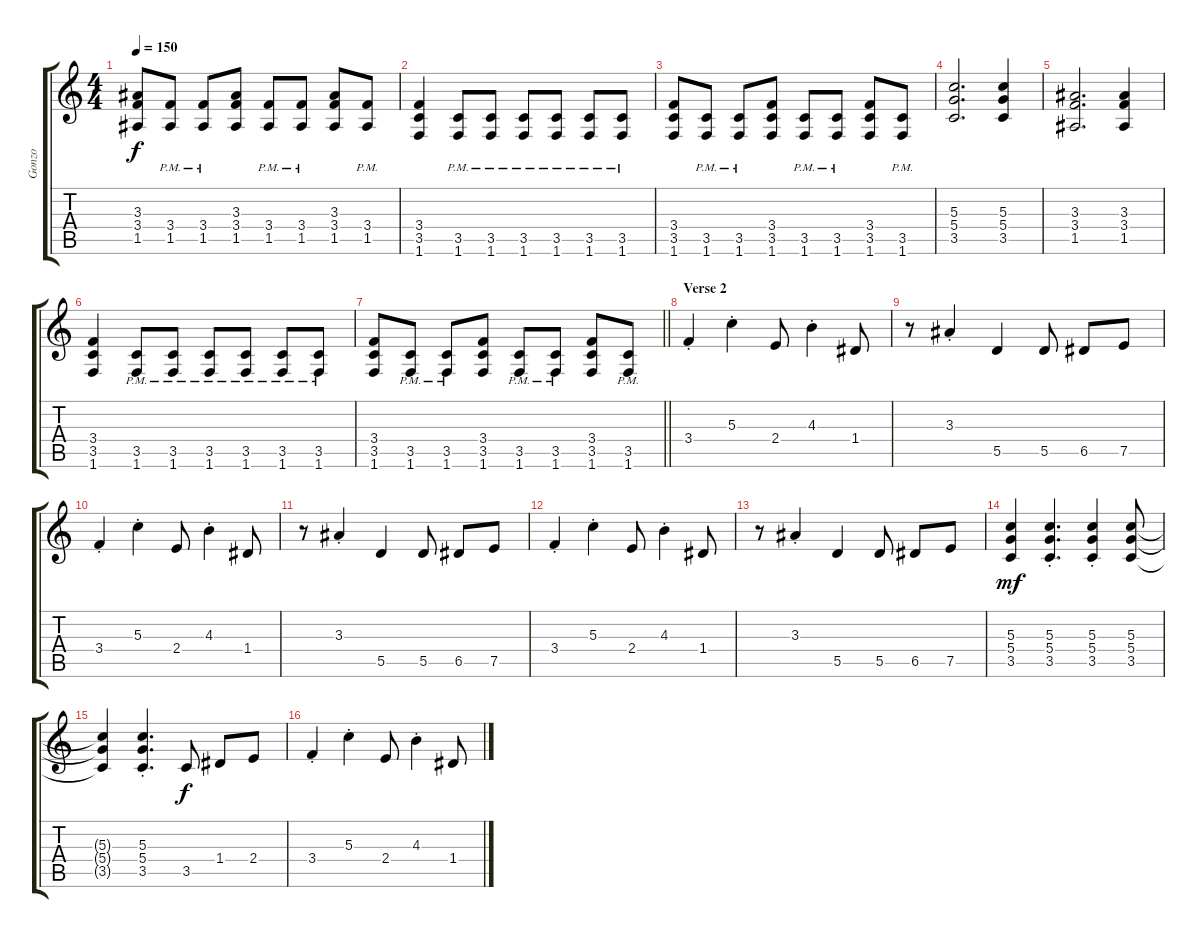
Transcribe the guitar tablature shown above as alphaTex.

\track ("Gonzo" "Gonzo") {instrument distortionguitar}
\staff {score tabs}
\tuning (E4 B3 G3 D3 A2 E2) {hide}
\ts (4 4)
\tempo 150
\clef g2
\ks c
(3.3 3.4 1.5).8{dy f} (3.4{pm} 1.5{pm}).8 (3.4{pm} 1.5{pm}).8 (3.3 3.4 1.5).8 (3.4{pm} 1.5{pm}).8 (3.4{pm} 1.5{pm}).8 (3.3 3.4 1.5).8 (3.4{pm} 1.5{pm}).8 |
(3.4 3.5 1.6).4 (3.5{pm} 1.6{pm}).8 (3.5{pm} 1.6{pm}).8 (3.5{pm} 1.6{pm}).8 (3.5{pm} 1.6{pm}).8 (3.5{pm} 1.6{pm}).8 (3.5{pm} 1.6{pm}).8 |
(3.4 3.5 1.6).8 (3.5{pm} 1.6{pm}).8 (3.5{pm} 1.6{pm}).8 (3.4 3.5 1.6).8 (3.5{pm} 1.6{pm}).8 (3.5{pm} 1.6{pm}).8 (3.4 3.5 1.6).8 (3.5{pm} 1.6{pm}).8 |
(5.3 5.4 3.5).2{d} (5.3 5.4 3.5).4 |
(3.3 3.4 1.5).2{d} (3.3 3.4 1.5).4 |
(3.4 3.5 1.6).4 (3.5{pm} 1.6{pm}).8 (3.5{pm} 1.6{pm}).8 (3.5{pm} 1.6{pm}).8 (3.5{pm} 1.6{pm}).8 (3.5{pm} 1.6{pm}).8 (3.5{pm} 1.6{pm}).8 |
\barLineRight lightlight
(3.4 3.5 1.6).8 (3.5{pm} 1.6{pm}).8 (3.5{pm} 1.6{pm}).8 (3.4 3.5 1.6).8 (3.5{pm} 1.6{pm}).8 (3.5{pm} 1.6{pm}).8 (3.4 3.5 1.6).8 (3.5{pm} 1.6{pm}).8 |
\section ("" "Verse 2")
3.4{st}.4 5.3{st}.4 2.4.8 4.3{st}.4 1.4.8 |
r.8 3.3{st}.4 5.5.4 5.5.8 6.5.8 7.5.8 |
3.4{st}.4 5.3{st}.4 2.4.8 4.3{st}.4 1.4.8 |
r.8 3.3{st}.4 5.5.4 5.5.8 6.5.8 7.5.8 |
3.4{st}.4 5.3{st}.4 2.4.8 4.3{st}.4 1.4.8 |
r.8 3.3{st}.4 5.5.4 5.5.8 6.5.8 7.5.8 |
(5.3 5.4 3.5).4{dy mf} (5.3{st} 5.4{st} 3.5{st}).4{d} (5.3{st} 5.4{st} 3.5{st}).4 (5.3 5.4 3.5).8 |
(5.3{t} 5.4{t} 3.5{t}).4 (5.3{st} 5.4{st} 3.5{st}).4{d} 3.5.8{dy f} 1.4.8 2.4.8 |
3.4{st}.4 5.3{st}.4 2.4.8 4.3{st}.4 1.4.8
